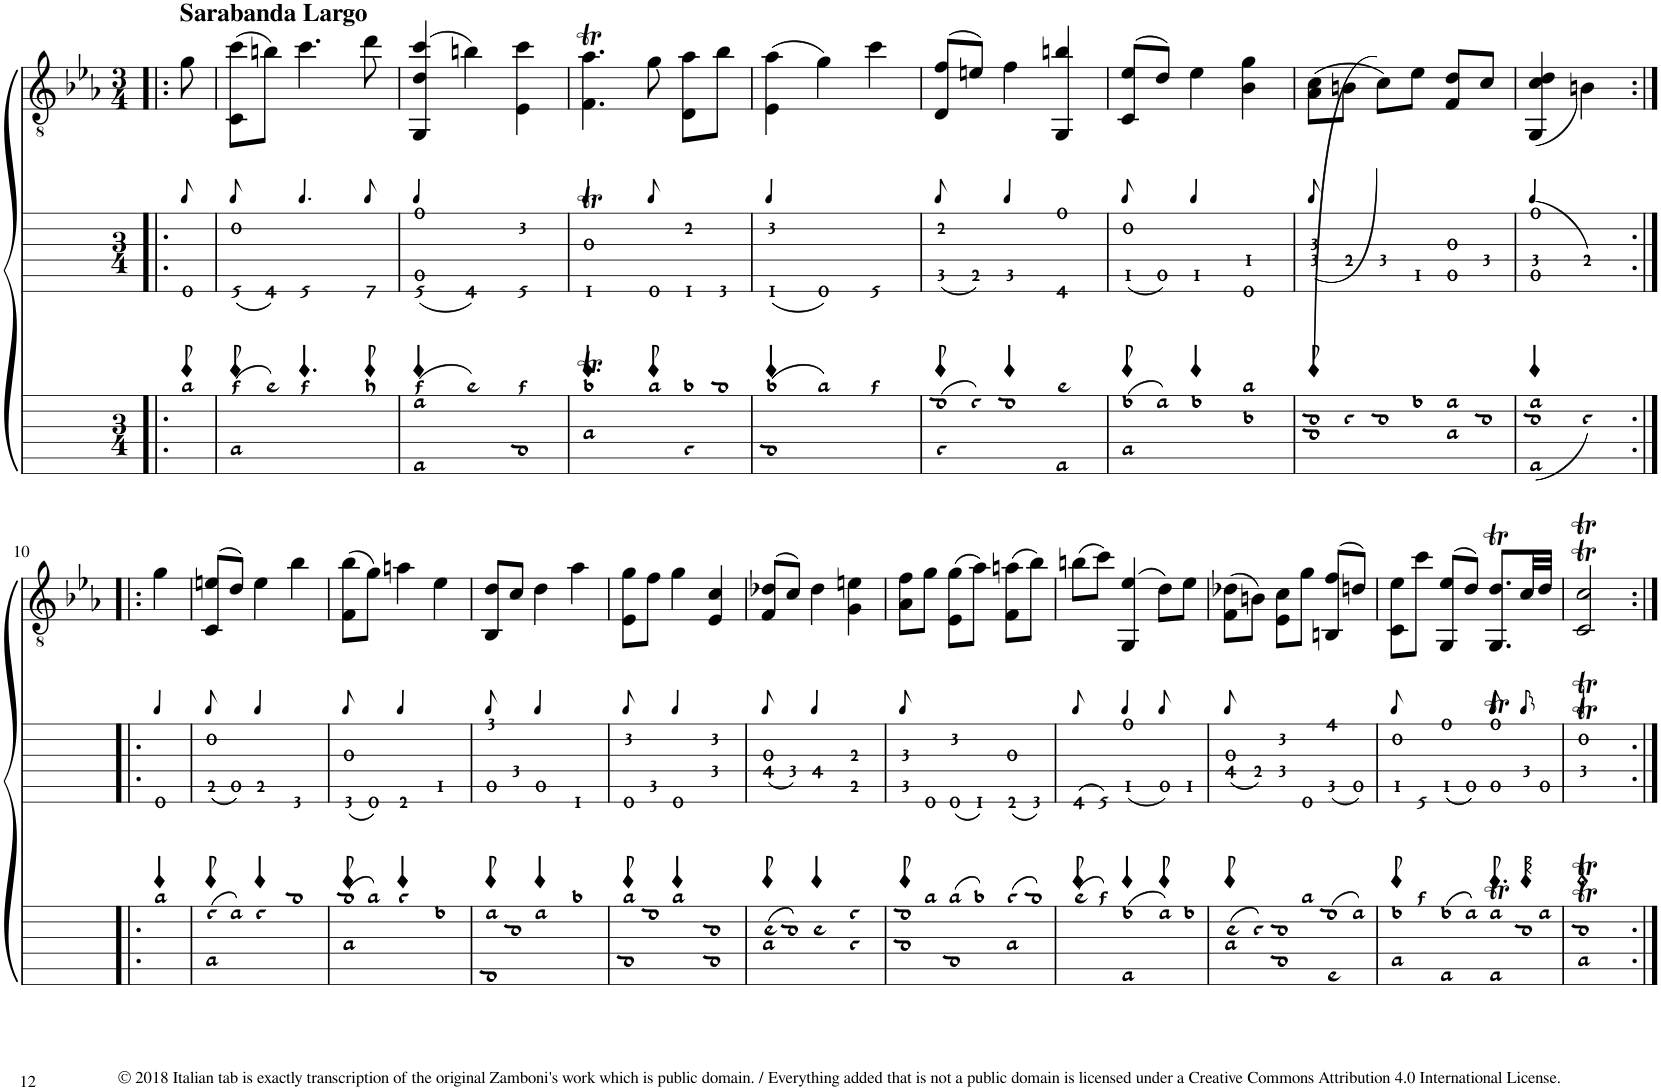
**kern	**kern	**kern
*part1	*part1	*part1
*staff3	*staff2	*staff1
*I"Archlute	*	*
*I'Arl.	*	*
!!LO:PB:g=z
*stria6	*stria6	*
*	*	*clefGv2
*k[b-e-a-]	*k[b-e-a-]	*k[b-e-a-]
*M3/4	*M3/4	*M3/4
=1!|:	=1!|:	=1!|:
!	!	!LO:TX:a:B:t=Sarabanda Largo
8g	8g	8g\
=2	=2	=2
8C\ 8cc\L	8C\ 8cc\L	(8C\ 8cc\L
8bnJ	8bnJ	8bn\J)
4.cc	4.cc	4.cc\
8dd	8dd	8dd\
=3	=3	=3
4GG 4d 4cc	4GG 4d 4cc	(4GG/ 4d/ 4cc/
4bn	4bn	4bn\)
4E- 4cc	4E- 4cc	4E-\ 4cc\
=4	=4	=4
4.FT 4.a-T	4.FT 4.a-T	4.F\T 4.a-\T
8g	8g	8g\
8D\ 8a-\L	8D\ 8a-\L	8D\ 8a-\L
8b-J	8b-J	8b-\J
=5	=5	=5
4E- 4a-	4E- 4a-	(4E-\ 4a-\
4g	4g	4g\)
4cc	4cc	4cc\
=6	=6	=6
8D\ 8f\L	8D\ 8f\L	(>8D/ 8f/L
8enJ	8enJ	8en/J)
4f	4f	4f\
4GG 4bn	4GG 4bn	4GG/ 4bn/
=7	=7	=7
8C\ 8e-\L	8C\ 8e-\L	(>8C/ 8e-/L
8dJ	8dJ	8d/J)
4e-	4e-	4e-\
4B- 4g	4B- 4g	4B-\ 4g\
=8	=8	=8
8A-\ 8c\L	(<8A-\ 8c\L	(8A-\ 8c\L
8BnJ	8BnJ	8Bn\J
8cL	8cL	((8c\L)
8e-J	8e-J	8e-\J
8F\ 8d\L	8F\ 8d\L	8F/ 8d/L
8cJ	8cJ	8c/J
=9	=9	=9
4GG 4c 4d	4GG 4c 4d	4GG/ 4c/ 4d/
4Bn	4Bn	4Bn\)
!!LO:LB:g=z
=10:|!|:	=10:|!|:	=10:|!|:
4g	4g	4g\
=11	=11	=11
8C\ 8en\L	8C\ 8en\L	(>8C/ 8en/L
8dJ	8dJ	8d/J)
4e	4e	4e\
4b-	4b-	4b-\
=12	=12	=12
8F\ 8b-\L	8F\ 8b-\L	(8F\ 8b-\L
8gJ	8gJ	8g\J)
4an	4an	4an\
4e-	4e-	4e-\
=13	=13	=13
8BB-\ 8d\L	8BB-\ 8d\L	8BB-/ 8d/L
8cJ	8cJ	8c/J
4d	4d	4d\
4a-	4a-	4a-\
=14	=14	=14
8E-\ 8g\L	8E-\ 8g\L	8E-\ 8g\L
8fJ	8fJ	8f\J
4g	4g	4g\
4E- 4c	4E- 4c	4E-/ 4c/
=15	=15	=15
8F\ 8d-X\L	8F\ 8d-X\L	(>8F/ 8d-X/L
8cJ	8cJ	8c/J)
4d-	4d-	4d-\
4G 4en	4G 4en	4G\ 4en\
=16	=16	=16
8A-\ 8f\L	8A-\ 8f\L	8A-\ 8f\L
8gJ	8gJ	8g\J
8E-\ 8g\L	8E-\ 8g\L	(8E-\ 8g\L
8a-J	8a-J	8a-\J)
8F\ 8an\L	8F\ 8an\L	(8F\ 8an\L
8b-J	8b-J	8b-\J)
=17	=17	=17
8bnL	8bnL	(8bn\L
8ccJ	8ccJ	8cc\J)
4GG 4e-	4GG 4e-	(4GG/ 4e-/
8dL	8dL	8d\L)
8e-J	8e-J	8e-\J
=18	=18	=18
8F\ 8d-X\L	8F\ 8d-X\L	(8F\ 8d-X\L
8BnJ	8BnJ	8Bn\J)
8E-\ 8c\L	8E-\ 8c\L	8E-\ 8c\L
8gJ	8gJ	8g\J
8BBn\ 8f\L	8BBn\ 8f\L	(>8BBn/ 8f/L
8dnJ	8dnJ	8dn/J)
=19	=19	=19
8C\ 8e-\L	8C\ 8e-\L	8C\ 8e-\L
8ccJ	8ccJ	8cc\J
8GG\ 8e-\L	8GG\ 8e-\L	(>8GG/ 8e-/L
8dJ	8dJ	8d/J)
8.GGT\ 8.dT\L	8.GGT\ 8.dT\L	8.GG/T 8.d/TL
32cLL	32cLL	32c/LL
32dJJJ	32dJJJ	32d/JJJ
=20	=20	=20
2CT 2cT	2CT 2cT	2C/T 2c/T
=:|!	=:|!	=:|!
*-	*-	*-
